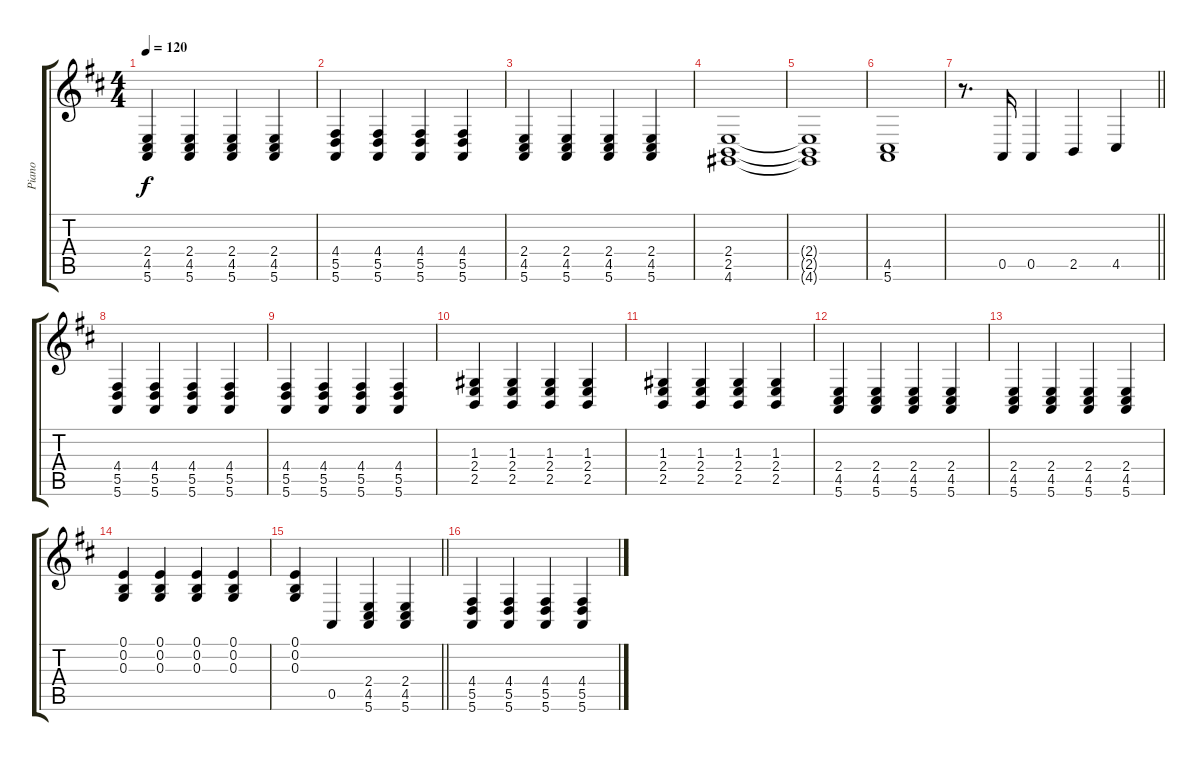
\track ("Piano" "Piano") {instrument brightacousticpiano}
\staff {score tabs}
\tuning (E4 B3 G3 D3 A2 E2) {hide}
\ts (4 4)
\tempo 120
\clef g2
\ks d
(2.4 4.5 5.6).4{dy f} (2.4 4.5 5.6).4 (2.4 4.5 5.6).4 (2.4 4.5 5.6).4 |
(4.4 5.5 5.6).4 (4.4 5.5 5.6).4 (4.4 5.5 5.6).4 (4.4 5.5 5.6).4 |
(2.4 4.5 5.6).4 (2.4 4.5 5.6).4 (2.4 4.5 5.6).4 (2.4 4.5 5.6).4 |
(2.4 2.5 4.6).1 |
(2.4{t} 2.5{t} 4.6{t}).1 |
(4.5 5.6).1 |
\barLineRight lightlight
r.8{d} 0.5.16 0.5.4 2.5.4 4.5.4 |
(4.4 5.5 5.6).4 (4.4 5.5 5.6).4 (4.4 5.5 5.6).4 (4.4 5.5 5.6).4 |
(4.4 5.5 5.6).4 (4.4 5.5 5.6).4 (4.4 5.5 5.6).4 (4.4 5.5 5.6).4 |
(1.3 2.4 2.5).4 (1.3 2.4 2.5).4 (1.3 2.4 2.5).4 (1.3 2.4 2.5).4 |
(1.3 2.4 2.5).4 (1.3 2.4 2.5).4 (1.3 2.4 2.5).4 (1.3 2.4 2.5).4 |
(2.4 4.5 5.6).4 (2.4 4.5 5.6).4 (2.4 4.5 5.6).4 (2.4 4.5 5.6).4 |
(2.4 4.5 5.6).4 (2.4 4.5 5.6).4 (2.4 4.5 5.6).4 (2.4 4.5 5.6).4 |
(0.1 0.2 0.3).4 (0.1 0.2 0.3).4 (0.1 0.2 0.3).4 (0.1 0.2 0.3).4 |
\barLineRight lightlight
(0.1 0.2 0.3).4 0.5.4 (2.4 4.5 5.6).4 (2.4 4.5 5.6).4 |
(4.4 5.5 5.6).4 (4.4 5.5 5.6).4 (4.4 5.5 5.6).4 (4.4 5.5 5.6).4
